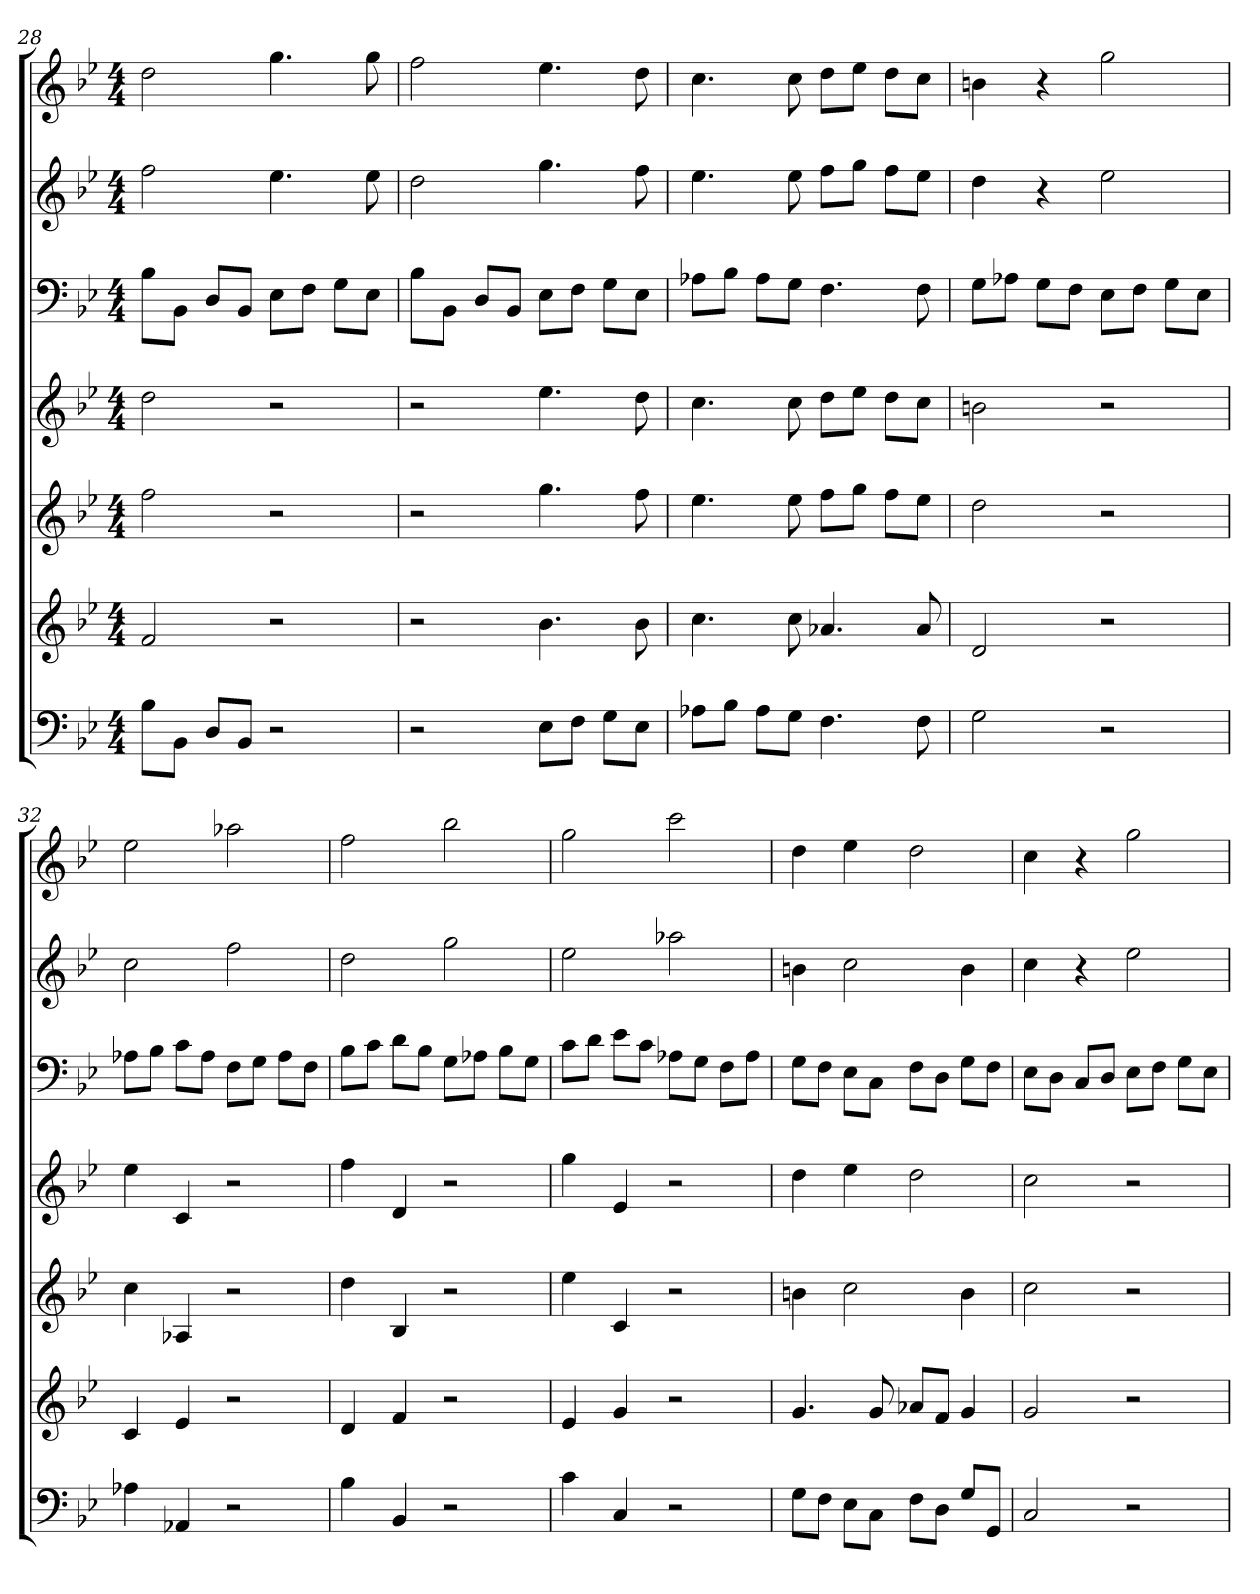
**kern	**kern	**kern	**kern	**kern	**kern	**kern
*part7	*part6	*part5	*part4	*part3	*part2	*part1
*staff7	*staff6	*staff5	*staff4	*staff3	*staff2	*staff1
*k[b-e-]	*k[b-e-]	*k[b-e-]	*k[b-e-]	*k[b-e-]	*k[b-e-]	*k[b-e-]
*g:	*g:	*g:	*g:	*g:	*g:	*g:
*M4/4	*M4/4	*M4/4	*M4/4	*M4/4	*M4/4	*M4/4
=28	=28	=28	=28	=28	=28	=28
8B-L	2f	2ff	2dd	8B-L	2ff	2dd
8BB-J	.	.	.	8BB-J	.	.
8DL	.	.	.	8DL	.	.
8BB-J	.	.	.	8BB-J	.	.
2r	2r	2r	2r	8E-L	4.ee-	4.gg
.	.	.	.	8FJ	.	.
.	.	.	.	8GL	.	.
.	.	.	.	8E-J	8ee-	8gg
=29	=29	=29	=29	=29	=29	=29
2r	2r	2r	2r	8B-L	2dd	2ff
.	.	.	.	8BB-J	.	.
.	.	.	.	8DL	.	.
.	.	.	.	8BB-J	.	.
8E-L	4.b-	4.gg	4.ee-	8E-L	4.gg	4.ee-
8FJ	.	.	.	8FJ	.	.
8GL	.	.	.	8GL	.	.
8E-J	8b-	8ff	8dd	8E-J	8ff	8dd
=30	=30	=30	=30	=30	=30	=30
8A-XL	4.cc	4.ee-	4.cc	8A-XL	4.ee-	4.cc
8B-J	.	.	.	8B-J	.	.
8A-L	.	.	.	8A-L	.	.
8GJ	8cc	8ee-	8cc	8GJ	8ee-	8cc
4.F	4.a-X	8ffL	8ddL	4.F	8ffL	8ddL
.	.	8ggJ	8ee-J	.	8ggJ	8ee-J
.	.	8ffL	8ddL	.	8ffL	8ddL
8F	8a-	8ee-J	8ccJ	8F	8ee-J	8ccJ
=31	=31	=31	=31	=31	=31	=31
2G	2d	2dd	2bn	8GL	4dd	4bn
.	.	.	.	8A-XJ	.	.
.	.	.	.	8GL	4r	4r
.	.	.	.	8FJ	.	.
2r	2r	2r	2r	8E-L	2ee-	2gg
.	.	.	.	8FJ	.	.
.	.	.	.	8GL	.	.
.	.	.	.	8E-J	.	.
=32	=32	=32	=32	=32	=32	=32
4A-X	4c	4cc	4ee-	8A-XL	2cc	2ee-
.	.	.	.	8B-J	.	.
4AA-X	4e-	4A-X	4c	8cL	.	.
.	.	.	.	8A-J	.	.
2r	2r	2r	2r	8FL	2ff	2aa-X
.	.	.	.	8GJ	.	.
.	.	.	.	8A-L	.	.
.	.	.	.	8FJ	.	.
=33	=33	=33	=33	=33	=33	=33
4B-	4d	4dd	4ff	8B-L	2dd	2ff
.	.	.	.	8cJ	.	.
4BB-	4f	4B-	4d	8dL	.	.
.	.	.	.	8B-J	.	.
2r	2r	2r	2r	8GL	2gg	2bb-
.	.	.	.	8A-XJ	.	.
.	.	.	.	8B-L	.	.
.	.	.	.	8GJ	.	.
=34	=34	=34	=34	=34	=34	=34
4c	4e-	4ee-	4gg	8cL	2ee-	2gg
.	.	.	.	8dJ	.	.
4C	4g	4c	4e-	8e-L	.	.
.	.	.	.	8cJ	.	.
2r	2r	2r	2r	8A-XL	2aa-X	2ccc
.	.	.	.	8GJ	.	.
.	.	.	.	8FL	.	.
.	.	.	.	8A-J	.	.
=35	=35	=35	=35	=35	=35	=35
8GL	4.g	4bn	4dd	8GL	4bn	4dd
8FJ	.	.	.	8FJ	.	.
8E-L	.	2cc	4ee-	8E-L	2cc	4ee-
8CJ	8g	.	.	8CJ	.	.
8FL	8a-XL	.	2dd	8FL	.	2dd
8DJ	8fJ	.	.	8DJ	.	.
8GL	4g	4b	.	8GL	4b	.
8GGJ	.	.	.	8FJ	.	.
=36	=36	=36	=36	=36	=36	=36
2C	2g	2cc	2cc	8E-L	4cc	4cc
.	.	.	.	8DJ	.	.
.	.	.	.	8CL	4r	4r
.	.	.	.	8DJ	.	.
2r	2r	2r	2r	8E-L	2ee-	2gg
.	.	.	.	8FJ	.	.
.	.	.	.	8GL	.	.
.	.	.	.	8E-J	.	.
=	=	=	=	=	=	=
*-	*-	*-	*-	*-	*-	*-
